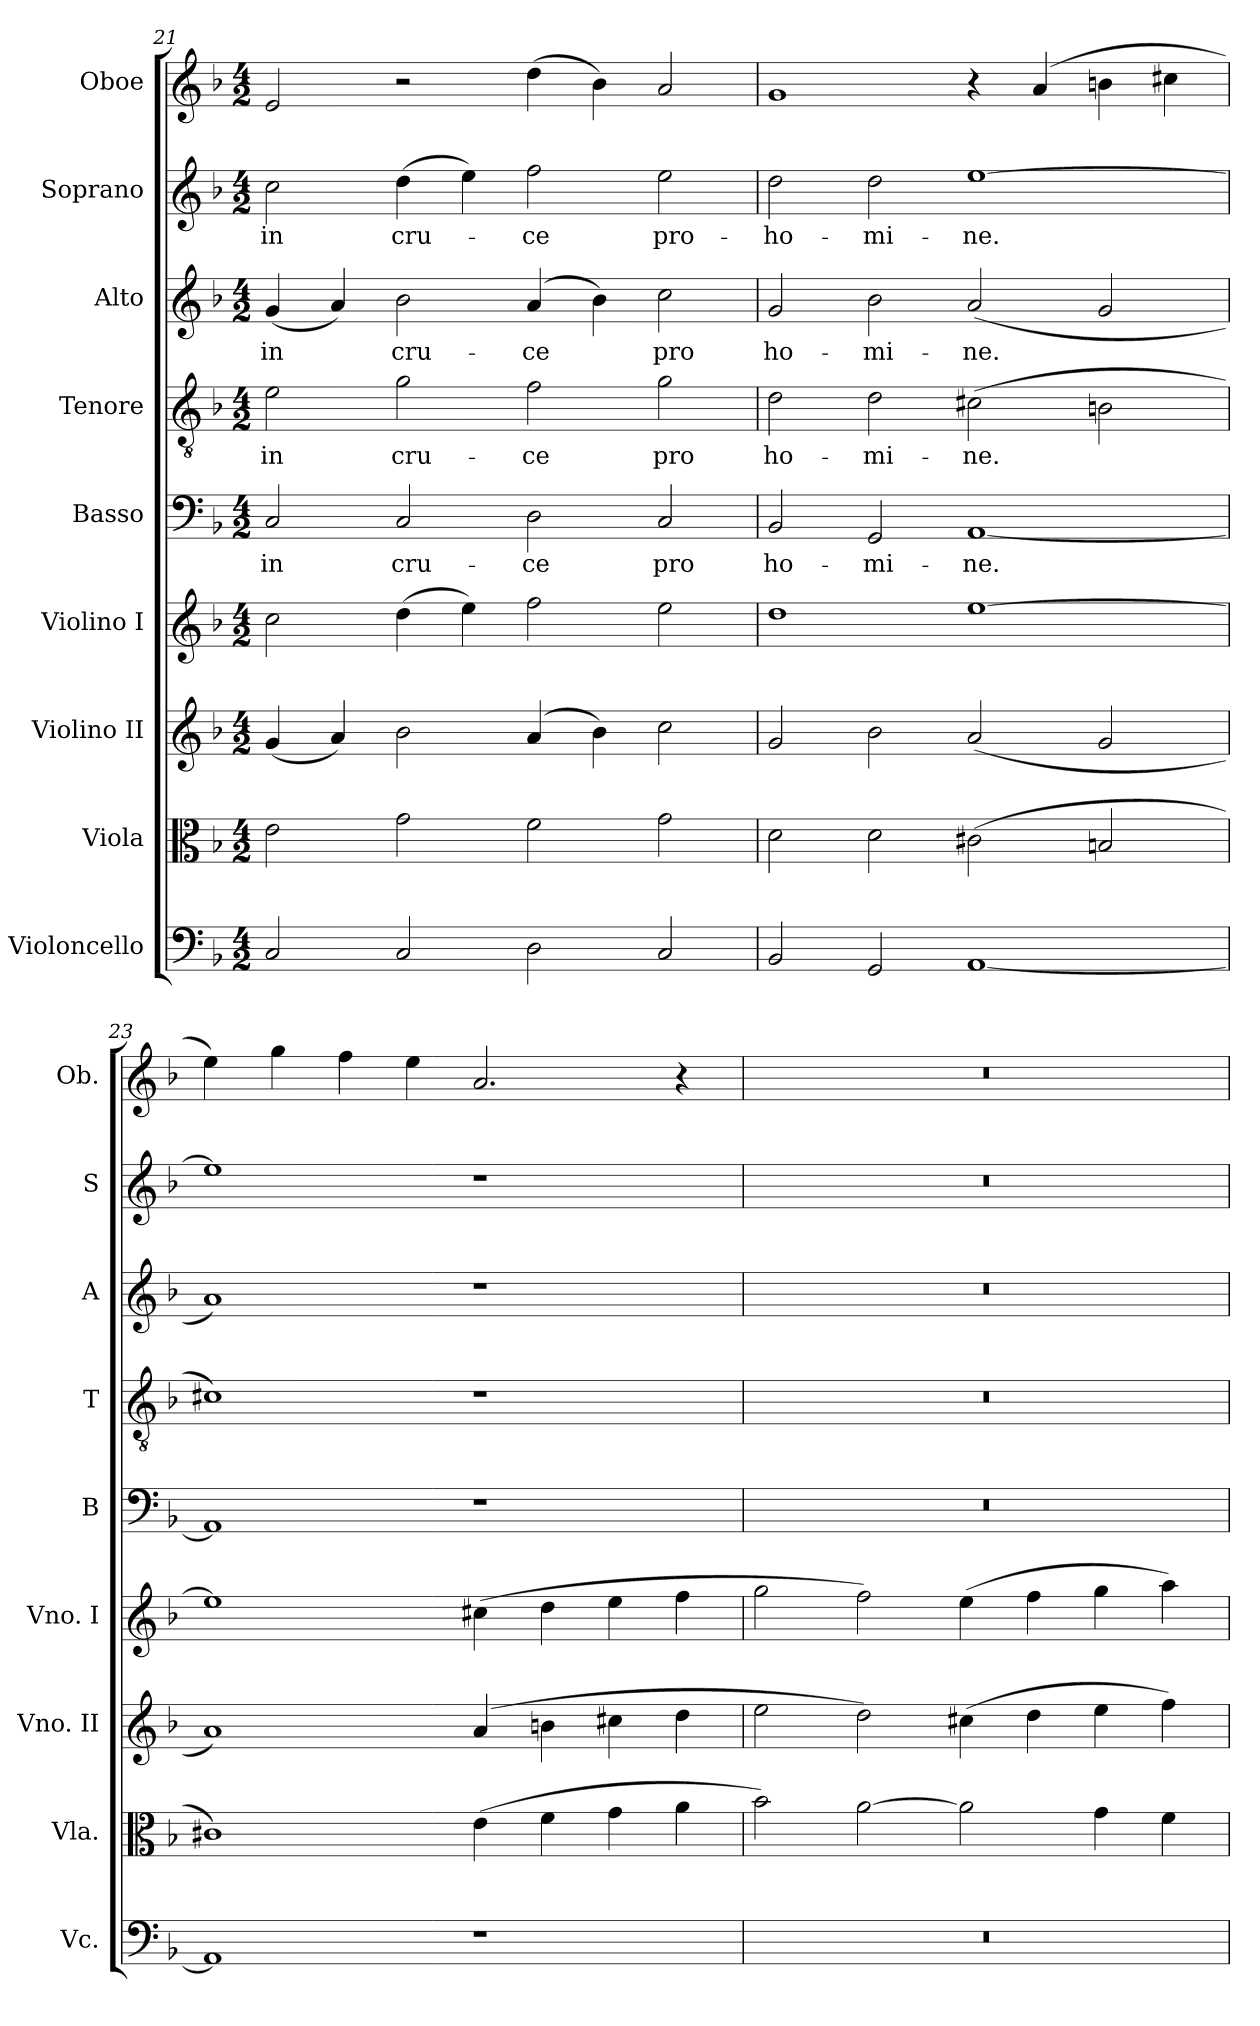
**kern	**kern	**kern	**kern	**kern	**text	**kern	**text	**kern	**text	**kern	**text	**kern
*part9	*part8	*part7	*part6	*part5	*part5	*part4	*part4	*part3	*part3	*part2	*part2	*part1
*staff9	*staff8	*staff7	*staff6	*staff5	*staff5	*staff4	*staff4	*staff3	*staff3	*staff2	*staff2	*staff1
*I"Violoncello	*I"Viola	*I"Violino II	*I"Violino I	*I"Basso	*	*I"Tenore	*	*I"Alto	*	*I"Soprano	*	*I"Oboe
*I'Vc.	*I'Vla.	*I'Vno. II	*I'Vno. I	*I'B	*	*I'T	*	*I'A	*	*I'S	*	*I'Ob.
!!LO:PB:g=z
*clefF4	*clefC3	*clefG2	*clefG2	*clefF4	*	*clefGv2	*	*clefG2	*	*clefG2	*	*clefG2
*k[b-]	*k[b-]	*k[b-]	*k[b-]	*k[b-]	*	*k[b-]	*	*k[b-]	*	*k[b-]	*	*k[b-]
*F:	*F:	*F:	*F:	*F:	*	*F:	*	*F:	*	*F:	*	*F:
*M4/2	*M4/2	*M4/2	*M4/2	*M4/2	*	*M4/2	*	*M4/2	*	*M4/2	*	*M4/2
=21	=21	=21	=21	=21	=21	=21	=21	=21	=21	=21	=21	=21
2C/	2e\	(4g/	2cc\	2C/	in	2e\	in	(4g/	in	2cc\	in	2e/
.	.	4a/)	.	.	.	.	.	4a/)	.	.	.	.
2C/	2g\	2b-\	(4dd\	2C/	cru-	2g\	cru-	2b-\	cru-	(4dd\	cru-	2r
.	.	.	4ee\)	.	.	.	.	.	.	4ee\)	.	.
2D\	2f\	(4a/	2ff\	2D\	-ce	2f\	-ce	(4a/	-ce	2ff\	-ce	(4dd\
.	.	4b-\)	.	.	.	.	.	4b-\)	.	.	.	4b-\)
2C/	2g\	2cc\	2ee\	2C/	pro	2g\	pro	2cc\	pro	2ee\	pro-	2a/
=22	=22	=22	=22	=22	=22	=22	=22	=22	=22	=22	=22	=22
2BB-/	2d\	2g/	1dd	2BB-/	ho-	2d\	ho-	2g/	ho-	2dd\	-ho-	1g
2GG/	2d\	2b-\	.	2GG/	-mi-	2d\	-mi-	2b-\	-mi-	2dd\	-mi-	.
[1AA	(2c#X\	(2a/	[1ee	[1AA	-ne.	(2c#X\	-ne.	(2a/	-ne.	[1ee	-ne.	4r
.	.	.	.	.	.	.	.	.	.	.	.	(4a/
.	2Bn/	2g/	.	.	.	2Bn\	.	2g/	.	.	.	4bn\
.	.	.	.	.	.	.	.	.	.	.	.	4cc#X\
=23	=23	=23	=23	=23	=23	=23	=23	=23	=23	=23	=23	=23
1AA]	1c#X)	1a)	1ee]	1AA]	.	1c#X)	.	1a)	.	1ee]	.	4ee\)
.	.	.	.	.	.	.	.	.	.	.	.	4gg\
.	.	.	.	.	.	.	.	.	.	.	.	4ff\
.	.	.	.	.	.	.	.	.	.	.	.	4ee\
1r	(4e\	(4a/	(4cc#X\	1r	.	1r	.	1r	.	1r	.	2.a/
.	4f\	4bn\	4dd\	.	.	.	.	.	.	.	.	.
.	4g\	4cc#X\	4ee\	.	.	.	.	.	.	.	.	.
.	4a\	4dd\	4ff\	.	.	.	.	.	.	.	.	4r
=24	=24	=24	=24	=24	=24	=24	=24	=24	=24	=24	=24	=24
0r	2b-\)	2ee\	2gg\	0r	.	0r	.	0r	.	0r	.	0r
.	[2a\	2dd\)	2ff\)	.	.	.	.	.	.	.	.	.
.	2a\]	(4cc#X\	(4ee\	.	.	.	.	.	.	.	.	.
.	.	4dd\	4ff\	.	.	.	.	.	.	.	.	.
.	4g\	4ee\	4gg\	.	.	.	.	.	.	.	.	.
.	4f\	4ff\)	4aa\)	.	.	.	.	.	.	.	.	.
=	=	=	=	=	=	=	=	=	=	=	=	=
*-	*-	*-	*-	*-	*-	*-	*-	*-	*-	*-	*-	*-
